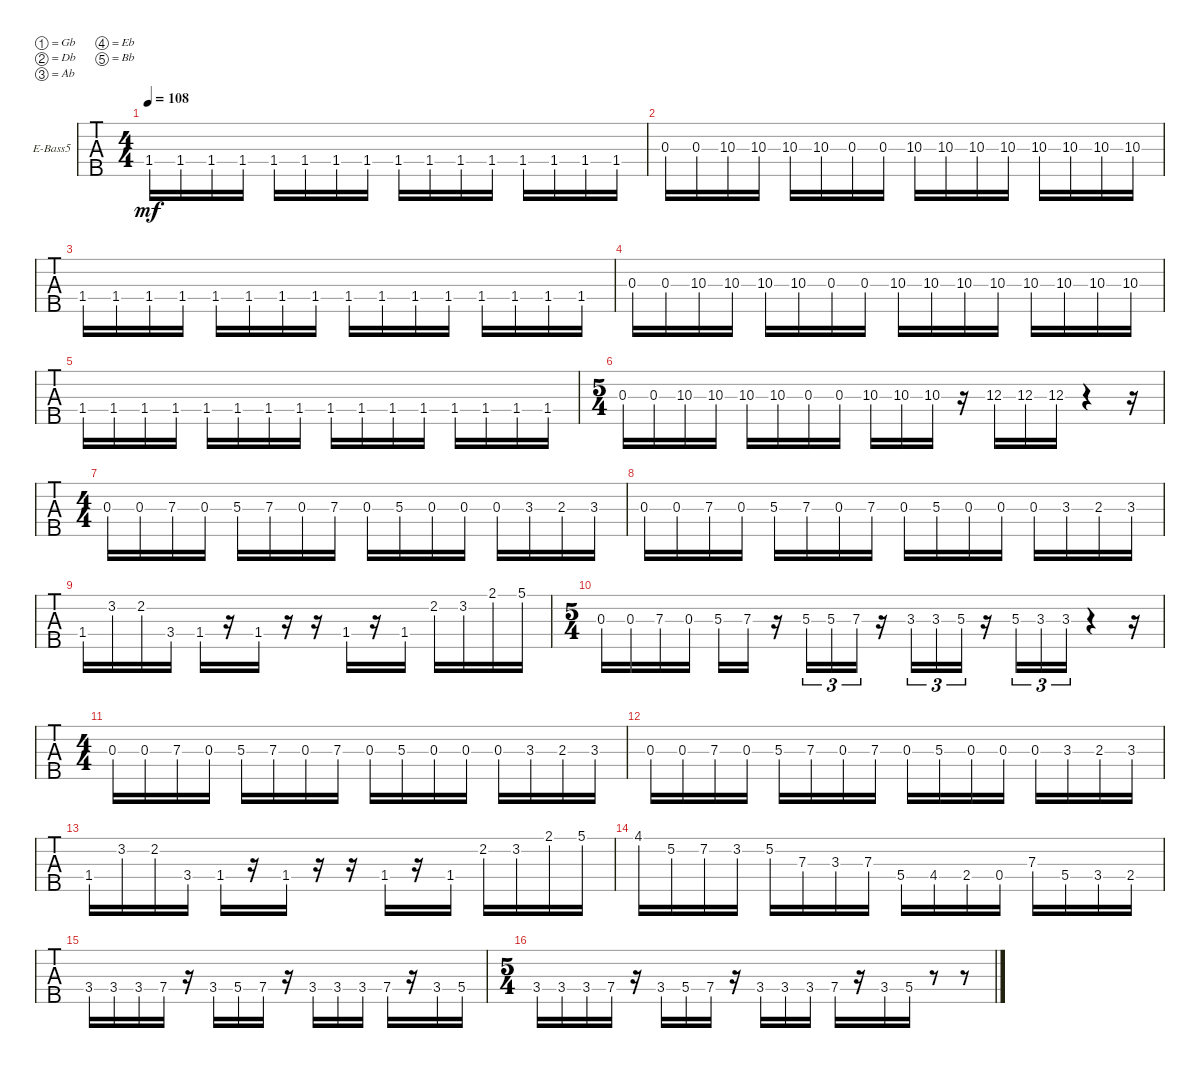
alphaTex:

\defaultSystemsLayout 4
\bracketExtendMode groupsimilarinstruments
\firstSystemTrackNameOrientation horizontal
\otherSystemsTrackNameOrientation horizontal
\track ("Electric Bass" "E-Bass5") {mute instrument electricbassfinger}
\staff {tabs}
\tuning (Gb2 Db2 Ab1 Eb1 Bb0)
\ts (4 4)
\tempo 108
\clef f4
\ks c
1.4.16{dy mf} 1.4.16 1.4.16 1.4.16 1.4.16 1.4.16 1.4.16 1.4.16 1.4.16 1.4.16 1.4.16 1.4.16 1.4.16 1.4.16 1.4.16 1.4.16 |
0.3.16 0.3.16 10.3.16 10.3.16 10.3.16 10.3.16 0.3.16 0.3.16 10.3.16 10.3.16 10.3.16 10.3.16 10.3.16 10.3.16 10.3.16 10.3.16 |
1.4.16 1.4.16 1.4.16 1.4.16 1.4.16 1.4.16 1.4.16 1.4.16 1.4.16 1.4.16 1.4.16 1.4.16 1.4.16 1.4.16 1.4.16 1.4.16 |
0.3.16 0.3.16 10.3.16 10.3.16 10.3.16 10.3.16 0.3.16 0.3.16 10.3.16 10.3.16 10.3.16 10.3.16 10.3.16 10.3.16 10.3.16 10.3.16 |
1.4.16 1.4.16 1.4.16 1.4.16 1.4.16 1.4.16 1.4.16 1.4.16 1.4.16 1.4.16 1.4.16 1.4.16 1.4.16 1.4.16 1.4.16 1.4.16 |
\ts (5 4)
0.3.16 0.3.16 10.3.16 10.3.16 10.3.16 10.3.16 0.3.16 0.3.16 10.3.16 10.3.16 10.3.16 r.16 12.3.16 12.3.16 12.3.16 r.4 r.16 |
\ts (4 4)
0.3.16 0.3.16 7.3.16 0.3.16 5.3.16 7.3.16 0.3.16 7.3.16 0.3.16 5.3.16 0.3.16 0.3.16 0.3.16 3.3.16 2.3.16 3.3.16 |
0.3.16 0.3.16 7.3.16 0.3.16 5.3.16 7.3.16 0.3.16 7.3.16 0.3.16 5.3.16 0.3.16 0.3.16 0.3.16 3.3.16 2.3.16 3.3.16 |
1.4.16 3.2.16 2.2.16 3.4.16 1.4.16 r.16 1.4.16 r.16 r.16 1.4.16 r.16 1.4.16 2.2.16 3.2.16 2.1.16 5.1.16 |
\ts (5 4)
0.3.16 0.3.16 7.3.16 0.3.16 5.3.16 7.3.16 r.16 5.3.16{tu (3 2)} 5.3.16{tu (3 2)} 7.3.16{tu (3 2)} r.16 3.3.16{tu (3 2)} 3.3.16{tu (3 2)} 5.3.16{tu (3 2)} r.16 5.3.16{tu (3 2)} 3.3.16{tu (3 2)} 3.3.16{tu (3 2)} r.4 r.16 |
\ts (4 4)
0.3.16 0.3.16 7.3.16 0.3.16 5.3.16 7.3.16 0.3.16 7.3.16 0.3.16 5.3.16 0.3.16 0.3.16 0.3.16 3.3.16 2.3.16 3.3.16 |
0.3.16 0.3.16 7.3.16 0.3.16 5.3.16 7.3.16 0.3.16 7.3.16 0.3.16 5.3.16 0.3.16 0.3.16 0.3.16 3.3.16 2.3.16 3.3.16 |
1.4.16 3.2.16 2.2.16 3.4.16 1.4.16 r.16 1.4.16 r.16 r.16 1.4.16 r.16 1.4.16 2.2.16 3.2.16 2.1.16 5.1.16 |
4.1.16 5.2.16 7.2.16 3.2.16 5.2.16 7.3.16 3.3.16 7.3.16 5.4.16 4.4.16 2.4.16 0.4.16 7.3.16 5.4.16 3.4.16 2.4.16 |
3.4.16 3.4.16 3.4.16 7.4.16 r.16 3.4.16 5.4.16 7.4.16 r.16 3.4.16 3.4.16 3.4.16 7.4.16 r.16 3.4.16 5.4.16 |
\ts (5 4)
3.4.16 3.4.16 3.4.16 7.4.16 r.16 3.4.16 5.4.16 7.4.16 r.16 3.4.16 3.4.16 3.4.16 7.4.16 r.16 3.4.16 5.4.16 r.8 r.8
